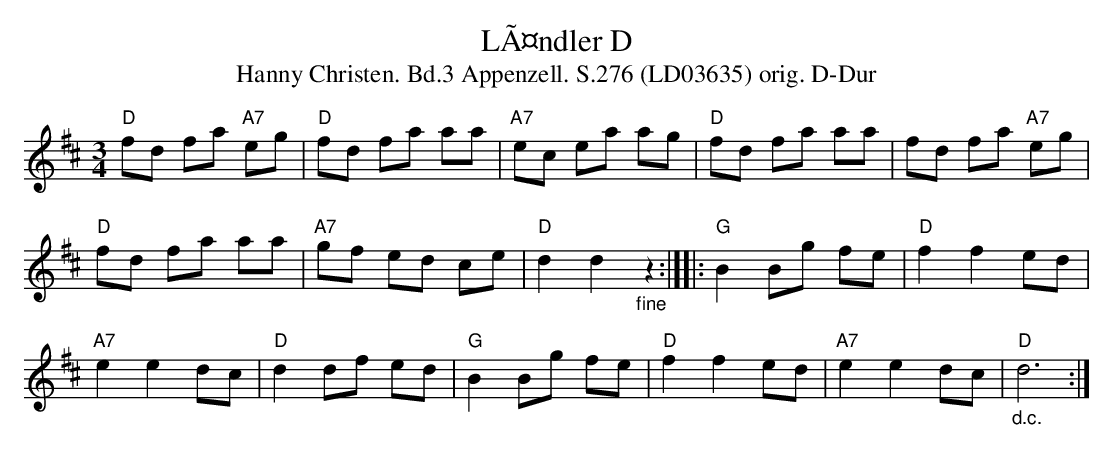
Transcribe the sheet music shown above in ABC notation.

X:1
T:LÃ¤ndler D
T:Hanny Christen. Bd.3 Appenzell. S.276 (LD03635) orig. D-Dur
M:3/4
L:1/8
K:D
"D"fd fa "A7"eg | "D"fd fa aa | "A7"ec ea ag | "D"fd fa aa | fd fa "A7"eg |
"D"fd fa aa | "A7"gf ed ce | "D"d2 d2 "_fine"z2 :|][|: "G"B2 Bg fe | "D"f2 f2 ed |
"A7"e2 e2 dc | "D"d2 df ed | "G"B2 Bg fe | "D"f2 f2 ed | "A7"e2 e2 dc | "_d.c.""D"d6 :|
